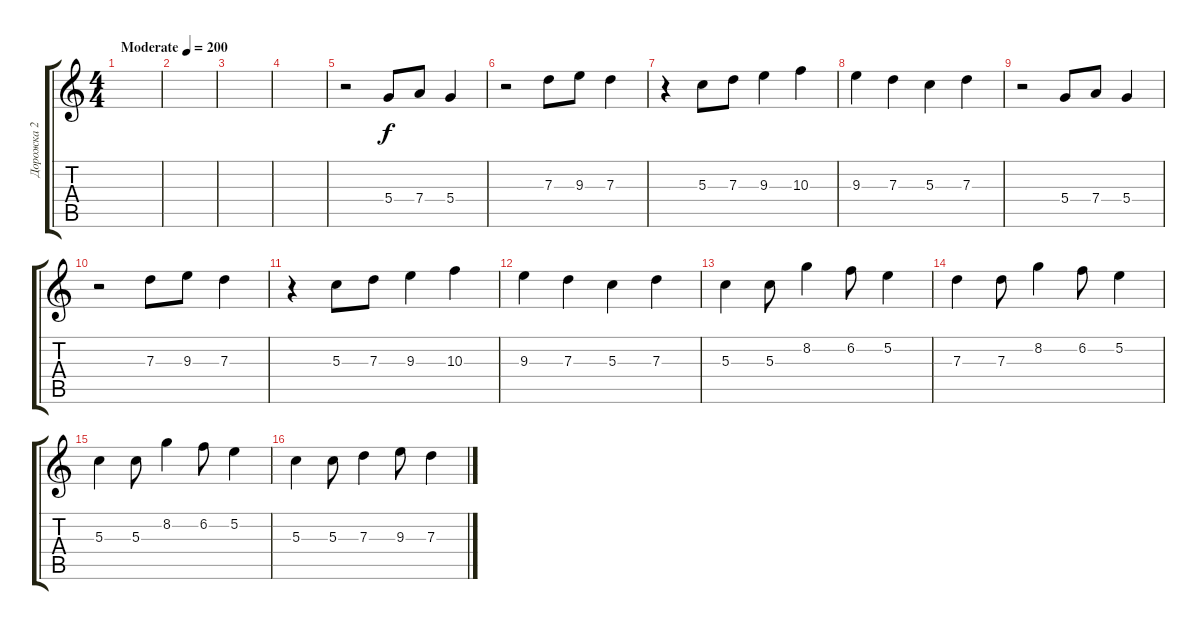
\track ("Дорожка 2" "Дорожка 2") {instrument distortionguitar}
\staff {score tabs}
\tuning (E4 B3 G3 D3 A2 E2) {hide}
\ts (4 4)
\tempo (200 "Moderate")
\clef g2
\ks c
|
|
|
|
r.2 5.4.8 7.4.8 5.4.4 |
r.2 7.3.8 9.3.8 7.3.4 |
r.4 5.3.8 7.3.8 9.3.4 10.3.4 |
9.3.4 7.3.4 5.3.4 7.3.4 |
r.2 5.4.8 7.4.8 5.4.4 |
r.2 7.3.8 9.3.8 7.3.4 |
r.4 5.3.8 7.3.8 9.3.4 10.3.4 |
9.3.4 7.3.4 5.3.4 7.3.4 |
5.3.4 5.3.8 8.2.4 6.2.8 5.2.4 |
7.3.4 7.3.8 8.2.4 6.2.8 5.2.4 |
5.3.4 5.3.8 8.2.4 6.2.8 5.2.4 |
5.3.4 5.3.8 7.3.4 9.3.8 7.3.4
